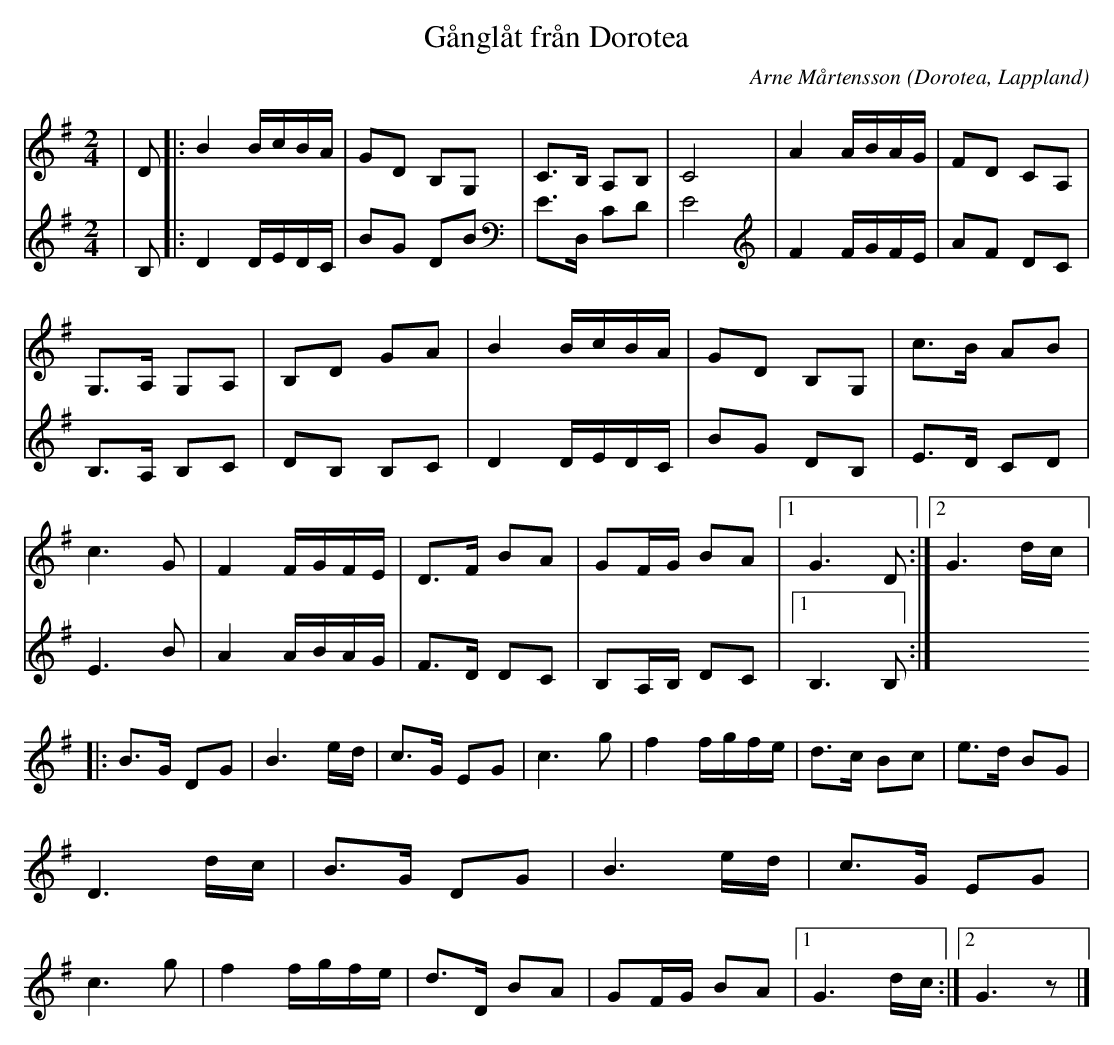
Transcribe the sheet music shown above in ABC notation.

X:1
T:Gånglåt från Dorotea
O:Dorotea, Lappland
C:Arne Mårtensson
M:2/4
L:1/16
K:G
V:1
| D2 |: B4 BcBA | G2D2 B,2G,2 | C3B, A,2B,2| C8 | A4 ABAG | F2D2 C2A,2 | G,3A, G,2A,2 | B,2D2 G2A2 | B4 BcBA | G2D2 B,2G,2 | c3B A2B2 | c6 G2 | F4 FGFE | D3F B2A2| G2FG B2A2 |1 G6 D2:|2 G6 dc |: B3G D2G2 | B6 ed | c3G E2G2 | c6 g2 | f4 fgfe | d3c B2c2 | e3d B2G2 | D6 dc | B3G D2G2 | B6 ed | c3G E2G2 | c6 g2 | f4 fgfe | d3D B2A2 | G2FG B2A2 |1 G6 dc :|2 G6 z2 |]
V:2
| B,2|: D4 DEDC | B2G2 D2B2 | E3D, C2D2 | E8 | F4 FGFE | A2F2 D2C2 | B,3A, B,2C2 | D2B,2 B,2C2 | D4 DEDC | B2G2 D2B,2 | E3D C2D2 | E6 B2 | A4 ABAG | F3D D2C2 | B,2A,B, D2C2 |1 B,6 B,2 :|
